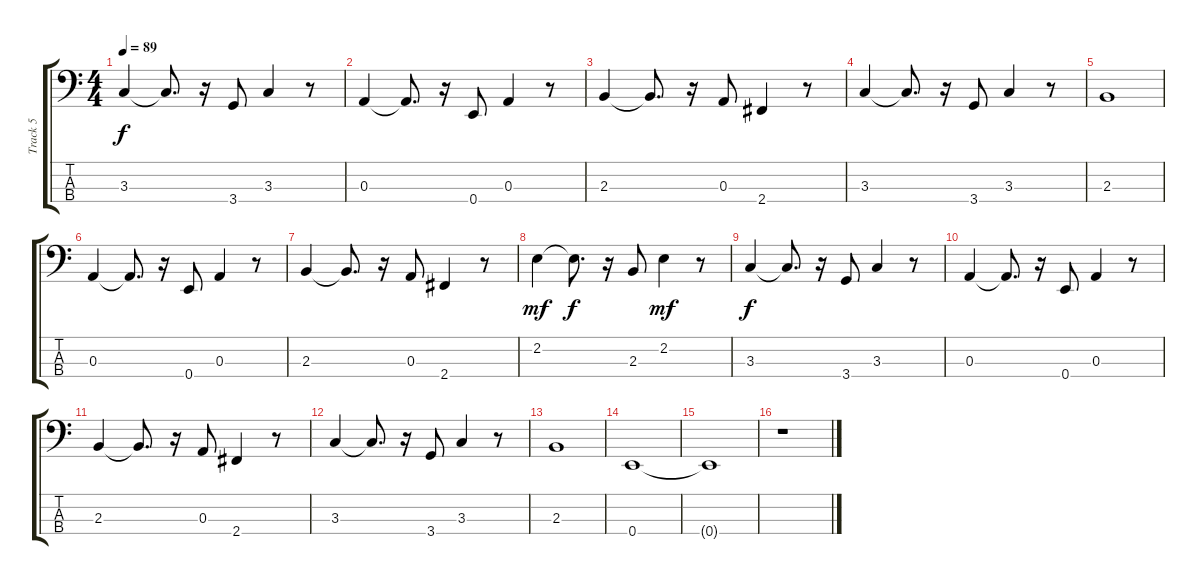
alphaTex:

\track ("Track 5" "Track 5") {instrument electricbassfinger}
\staff {score tabs}
\tuning (G2 D2 A1 E1) {hide}
\ts (4 4)
\tempo 89
\clef f4
\ks c
3.3.4{dy f} 3.3{t}.8{d} r.16 3.4.8 3.3.4 r.8 |
0.3.4 0.3{t}.8{d} r.16 0.4.8 0.3.4 r.8 |
2.3.4 2.3{t}.8{d} r.16 0.3.8 2.4.4 r.8 |
3.3.4 3.3{t}.8{d} r.16 3.4.8 3.3.4 r.8 |
2.3.1 |
0.3.4 0.3{t}.8{d} r.16 0.4.8 0.3.4 r.8 |
2.3.4 2.3{t}.8{d} r.16 0.3.8 2.4.4 r.8 |
2.2.4{dy mf} 2.2{t}.8{d dy f} r.16 2.3.8 2.2.4{dy mf} r.8 |
3.3.4{dy f} 3.3{t}.8{d} r.16 3.4.8 3.3.4 r.8 |
0.3.4 0.3{t}.8{d} r.16 0.4.8 0.3.4 r.8 |
2.3.4 2.3{t}.8{d} r.16 0.3.8 2.4.4 r.8 |
3.3.4 3.3{t}.8{d} r.16 3.4.8 3.3.4 r.8 |
2.3.1 |
0.4.1 |
0.4{t}.1 |
r.1
